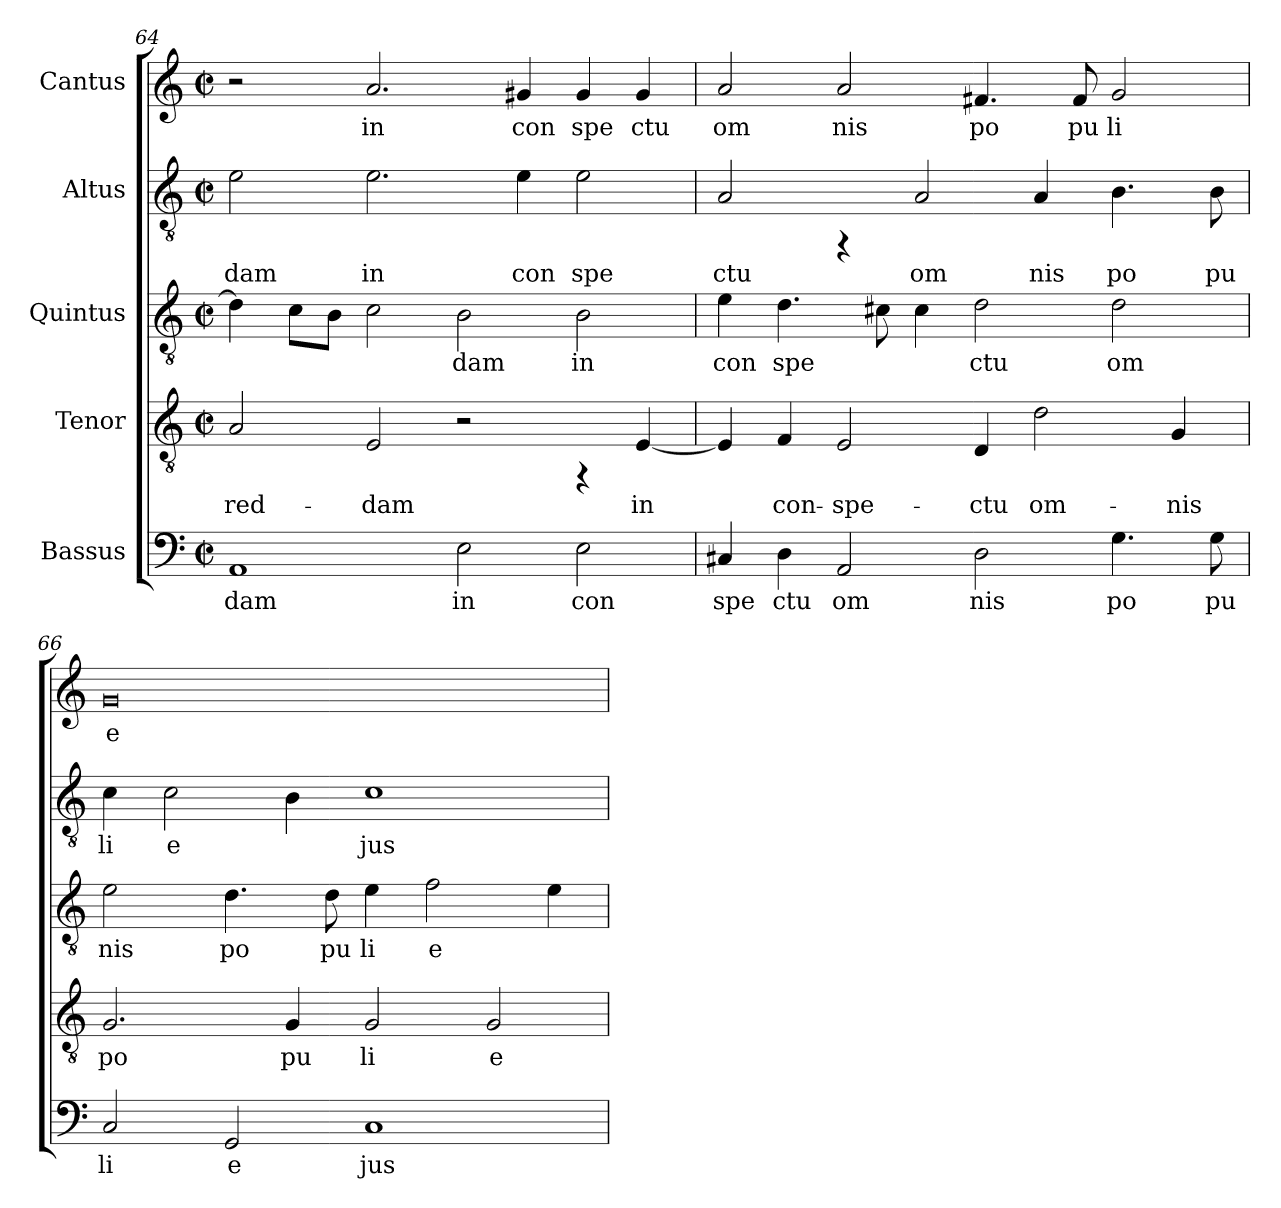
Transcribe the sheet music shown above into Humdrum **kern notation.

**kern	**text	**kern	**text	**kern	**text	**kern	**text	**kern	**text
*part5	*part5	*part4	*part4	*part3	*part3	*part2	*part2	*part1	*part1
*staff5	*staff5	*staff4	*staff4	*staff3	*staff3	*staff2	*staff2	*staff1	*staff1
*I"Bassus	*	*I"Tenor	*	*I"Quintus	*	*I"Altus	*	*I"Cantus	*
*clefF4	*	*clefGv2	*	*clefGv2	*	*clefGv2	*	*clefG2	*
*k[]	*	*k[]	*	*k[]	*	*k[]	*	*k[]	*
*C:	*	*C:	*	*C:	*	*C:	*	*C:	*
*M2/2	*	*M2/2	*	*M2/2	*	*M2/2	*	*M2/2	*
*met(c|)	*	*met(c|)	*	*met(c|)	*	*met(c|)	*	*met(c|)	*
=64	=64	=64	=64	=64	=64	=64	=64	=64	=64
!	!LO:LY:b:cj	!	!LO:LY:b:cj	!	!LO:LY:b:cj	!	!LO:LY:b:cj	!	!
1AA	dam	2A/	red-	4d\]	.	2e\	dam	2r	.
!	!	!	!	!	!LO:LY:b:cj	!	!	!	!
.	.	.	.	8c\L	.	.	.	.	.
!	!	!	!	!	!LO:LY:b:cj	!	!	!	!
.	.	.	.	8B\J	.	.	.	.	.
!	!	!	!LO:LY:b:cj	!	!LO:LY:b:cj	!	!LO:LY:b:cj	!	!LO:LY:b:cj
.	.	2E/	-dam	2c\	.	2.e\	in	2.a/	in
!	!LO:LY:b:cj	!	!	!	!LO:LY:b:cj	!	!	!	!
2E\	in	2r	.	2B\	dam	.	.	.	.
!	!	!	!	!	!	!	!LO:LY:b:cj	!	!LO:LY:b:cj
.	.	.	.	.	.	4e\	con	4g#X/	con
!	!LO:LY:b:cj	!	!	!	!LO:LY:b:cj	!	!LO:LY:b:cj	!	!LO:LY:b:cj
2E\	con	4rFF	.	2B\	in	2e\	spe	4g#/	spe
!	!	!	!LO:LY:b:cj	!	!	!	!	!	!LO:LY:b:cj
.	.	[<4E/	in	.	.	.	.	4g#/	ctu
=65	=65	=65	=65	=65	=65	=65	=65	=65	=65
!	!LO:LY:b:cj	!	!LO:LY:b:cj	!	!LO:LY:b:cj	!	!LO:LY:b:cj	!	!LO:LY:b:cj
4C#X/	spe	4E/]	.	4e\	con	2A/	ctu	2a/	om
!	!LO:LY:b:cj	!	!LO:LY:b:cj	!	!LO:LY:b:cj	!	!	!	!
4D\	ctu	4F/	con-	4.d\	spe	.	.	.	.
!	!LO:LY:b:cj	!	!LO:LY:b:cj	!	!	!	!	!	!LO:LY:b:cj
2AA/	om	2E/	-spe-	.	.	4rFF	.	2a/	nis
!	!	!	!	!	!LO:LY:b:cj	!	!	!	!
.	.	.	.	8c#X\	.	.	.	.	.
!	!	!	!	!	!LO:LY:b:cj	!	!LO:LY:b:cj	!	!
.	.	.	.	4c#\	.	2A/	om	.	.
!	!LO:LY:b:cj	!	!LO:LY:b:cj	!	!LO:LY:b:cj	!	!	!	!LO:LY:b:cj
2D\	nis	4D/	-ctu	2d\	ctu	.	.	4.f#X/	po
!	!	!	!LO:LY:b:cj	!	!	!	!LO:LY:b:cj	!	!
.	.	2d\	om-	.	.	4A/	nis	.	.
!	!	!	!	!	!	!	!	!	!LO:LY:b:cj
.	.	.	.	.	.	.	.	8f#/	pu
!	!LO:LY:b:cj	!	!	!	!LO:LY:b:cj	!	!LO:LY:b:cj	!	!LO:LY:b:cj
4.G\	po	.	.	2d\	om	4.B\	po	2g/	li
!	!	!	!LO:LY:b:cj	!	!	!	!	!	!
.	.	4G/	-nis	.	.	.	.	.	.
!	!LO:LY:b:cj	!	!	!	!	!	!LO:LY:b:cj	!	!
8G\	pu	.	.	.	.	8B\	pu	.	.
!!LO:PB:g=z
=66	=66	=66	=66	=66	=66	=66	=66	=66	=66
!	!LO:LY:b:cj	!	!LO:LY:b:cj	!	!LO:LY:b:cj	!	!LO:LY:b:cj	!	!LO:LY:b:cj
2C/	li	2.G/	po	2e\	nis	4c\	li	0g	e
!	!	!	!	!	!	!	!LO:LY:b:cj	!	!
.	.	.	.	.	.	2c\	e	.	.
!	!LO:LY:b:cj	!	!	!	!LO:LY:b:cj	!	!	!	!
2GG/	e	.	.	4.d\	po	.	.	.	.
!	!	!	!LO:LY:b:cj	!	!	!	!LO:LY:b:cj	!	!
.	.	4G/	pu	.	.	4B\	.	.	.
!	!	!	!	!	!LO:LY:b:cj	!	!	!	!
.	.	.	.	8d\	pu	.	.	.	.
!	!LO:LY:b:cj	!	!LO:LY:b:cj	!	!LO:LY:b:cj	!	!LO:LY:b:cj	!	!
1C	jus	2G/	li	4e\	li	1c	jus	.	.
!	!	!	!	!	!LO:LY:b:cj	!	!	!	!
.	.	.	.	2f\	e	.	.	.	.
!	!	!	!LO:LY:b:cj	!	!	!	!	!	!
.	.	2G/	e	.	.	.	.	.	.
!	!	!	!	!	!LO:LY:b:cj	!	!	!	!
.	.	.	.	4e\	.	.	.	.	.
=	=	=	=	=	=	=	=	=	=
*-	*-	*-	*-	*-	*-	*-	*-	*-	*-
